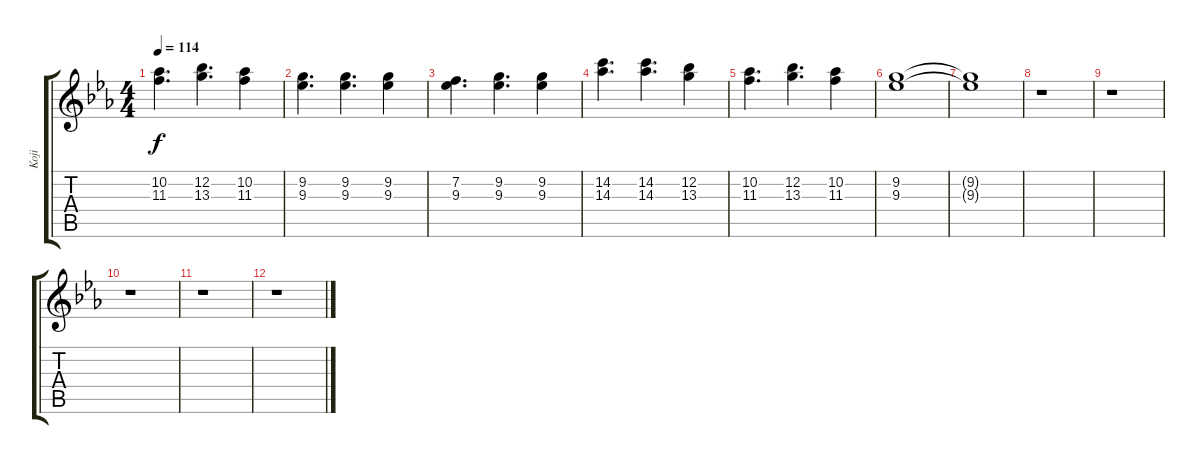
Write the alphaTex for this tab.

\track ("Koji" "Koji") {instrument distortionguitar}
\staff {score tabs}
\tuning (Eb4 Bb3 Gb3 Db3 Ab2 Eb2) {hide}
\ts (4 4)
\tempo 114
\clef g2
\ks eb
(10.2 11.3).4{d dy f} (12.2 13.3).4{d} (10.2 11.3).4 |
(9.2 9.3).4{d} (9.2 9.3).4{d} (9.2 9.3).4 |
(7.2 9.3).4{d} (9.2 9.3).4{d} (9.2 9.3).4 |
(14.2 14.3).4{d} (14.2 14.3).4{d} (12.2 13.3).4 |
(10.2 11.3).4{d} (12.2 13.3).4{d} (10.2 11.3).4 |
(9.2 9.3).1 |
(9.2{t} 9.3{t}).1 |
r.1 |
r.1 |
r.1 |
r.1 |
r.1
